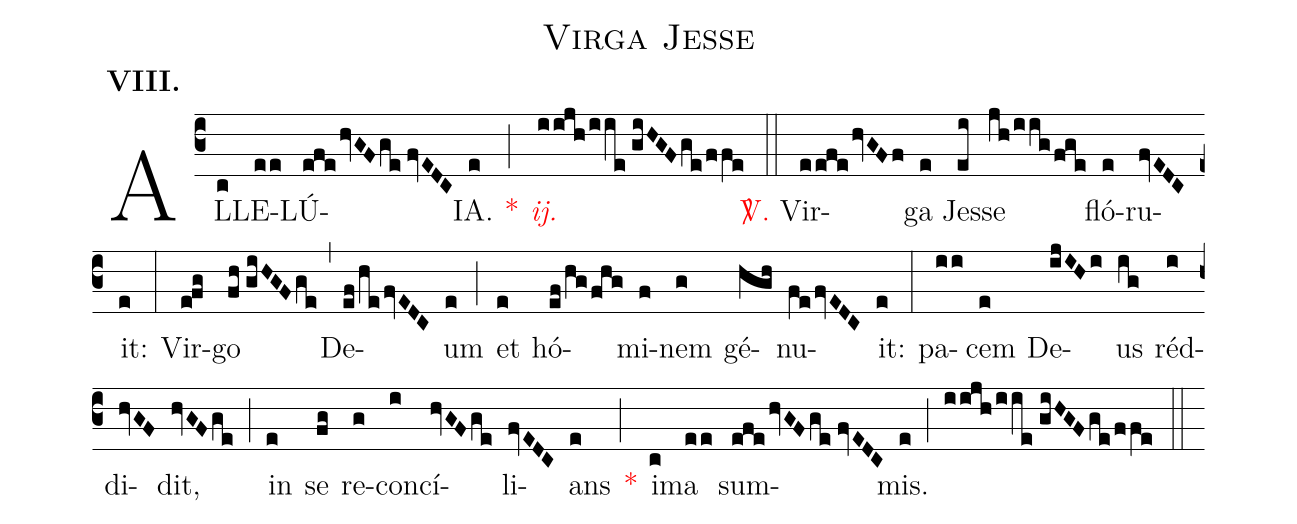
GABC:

name:Virga Jesse;
mode:VIII.;
office-part:Alleluia;
%%
(c3) AL(c)LE(ee)LÚ(efehvGFge//fvEDC)IA.(e) <v>\red{*}</v>(;) <v>\redit{ij.}</v>(iijh/iie//giHGFge/ffe) (::) <v>\red{\Vbar.}</v> Vir(eefehvGFf)ga(e) Jes(ei)se(jh/iig/fge) fló(e)ru(fvEDC)it:(e) (:) Vir(e!fg)go(fh//giHGFge) (,) De(ef/hefvEDC)um(e) (;) et(e) hó(ef/hg/fhg)mi(f)nem(g) gé(hgh)nu(fefvEDC)it:(e) (:) pa(ii)cem(e) De(ijIHi)us(ig) réd(i)di(hvGF)dit,(hvGFge) (;) in(e) se(fg) re(g)con(i)cí(hvGFge)li(fvEDC)ans(e) <v>\red{*}</v>(;) i(c)ma(ee) sum(efehvGFge//fvEDC)mis.(e) (;) (iijh/iie//giHGFge/ffe) (::)
